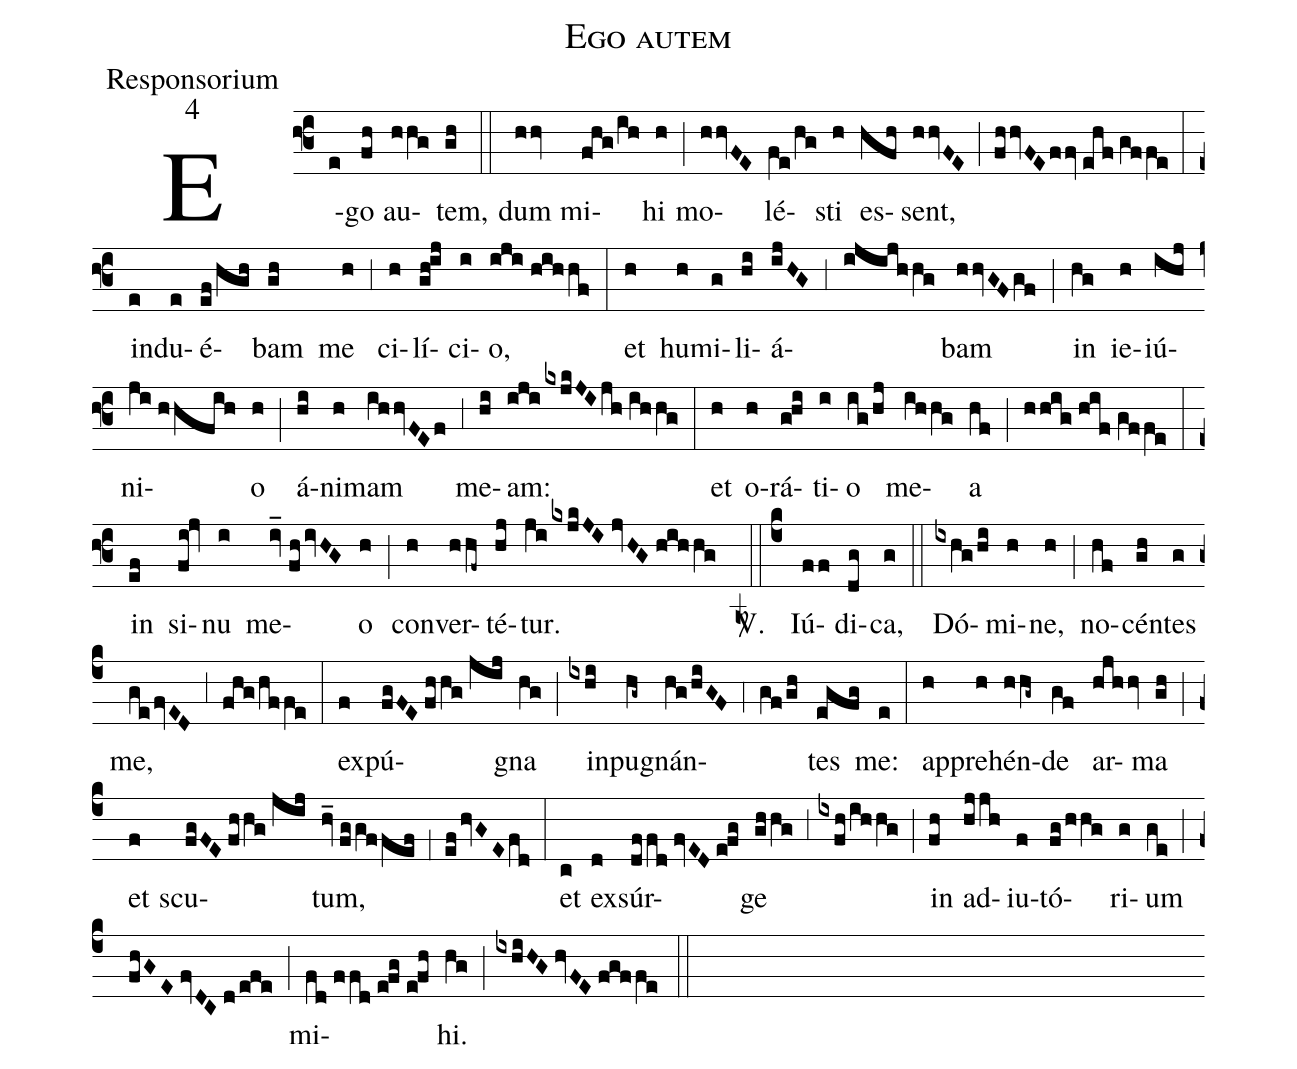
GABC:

name:Ego autem;
office-part:Responsorium;
mode:4;
%%
(f3) E(e)go(fh) au(hhg)tem,(gh) (::)
dum(hhv) mi(fhg/ih)hi(h) (;) mo(hhvFE)lé(fe/hg)sti(h) es(hfh)sent,(hhvFE) (;) (fhhvFE/ffv//ehf//gffe) (:)
in(e)du(e)é(ef/hgh)bam(gh) me(h) (,3) ci(h)lí(gh!ij)ci(i)o,(iji//hihhf) (:)
et(h) hu(h)mi(g)li(hi)á(ijHG)(,3)(ijijhhg)bam(hhvGF/gf) (;) in(hg) ie(h)iú(ihj)ni(ji//hhfih)o(h) (;) á(hi)ni(h)mam(ihhvFEf) (,3) me(hi)am:(iji/kxjkJI/jh//ihhg) (:)
et(h) o(h)rá(g!hi)ti(i)o(ig/hj) me(ihhg)a(hf) (;) (hhig//hif//gffe) (:)
in(ef) si(fi!jv)nu(i) me(iv_//fh/ivHG)o(h) (;) con(h)ver(hhf~)té(hj)tur.(ji/kxjkJI//jvHG//hihhg)
<sp>V/</sp>.(z0::c4) Iú(ff)di(dg)ca,(g) (::)
Dó(ixhg/hi)mi(h)ne,(h) (;) no(hf)cén(gh)tes(g) me,(ge/fvED) (,3) (fhg/hffe) (:)
ex(f)pú(fgFE//fhhg//jij)gna(hg) (;) in(ixhi)pu(hg~)gnán(hg/hiGF)(,4)(gf/gh)tes(egfg) me:(e) (:)
ap(h)pre(h)hén(hhg~)de(gf) ar(hjhhv)ma(gh) (;) et(f) scu(fgFE//fhhg//jij)tum,(hv_//fggffef) (,1) (ef/hvGE/fd) (:)
et(c) ex(d)súr(dffd//fvED//e!fg)ge(ghhg) (,3) (ixfh/ihhg) (;) in(fh) ad(hjjh)iu(f)tó(fg/hhg)ri(g)um(ge) (;) (fhGE//fvDC//d/efe) (;) mi(fd//ffd//e!fg//e!fh)hi.(hg) (;) (ixhiHG//hvFE//fgffe) (::)
